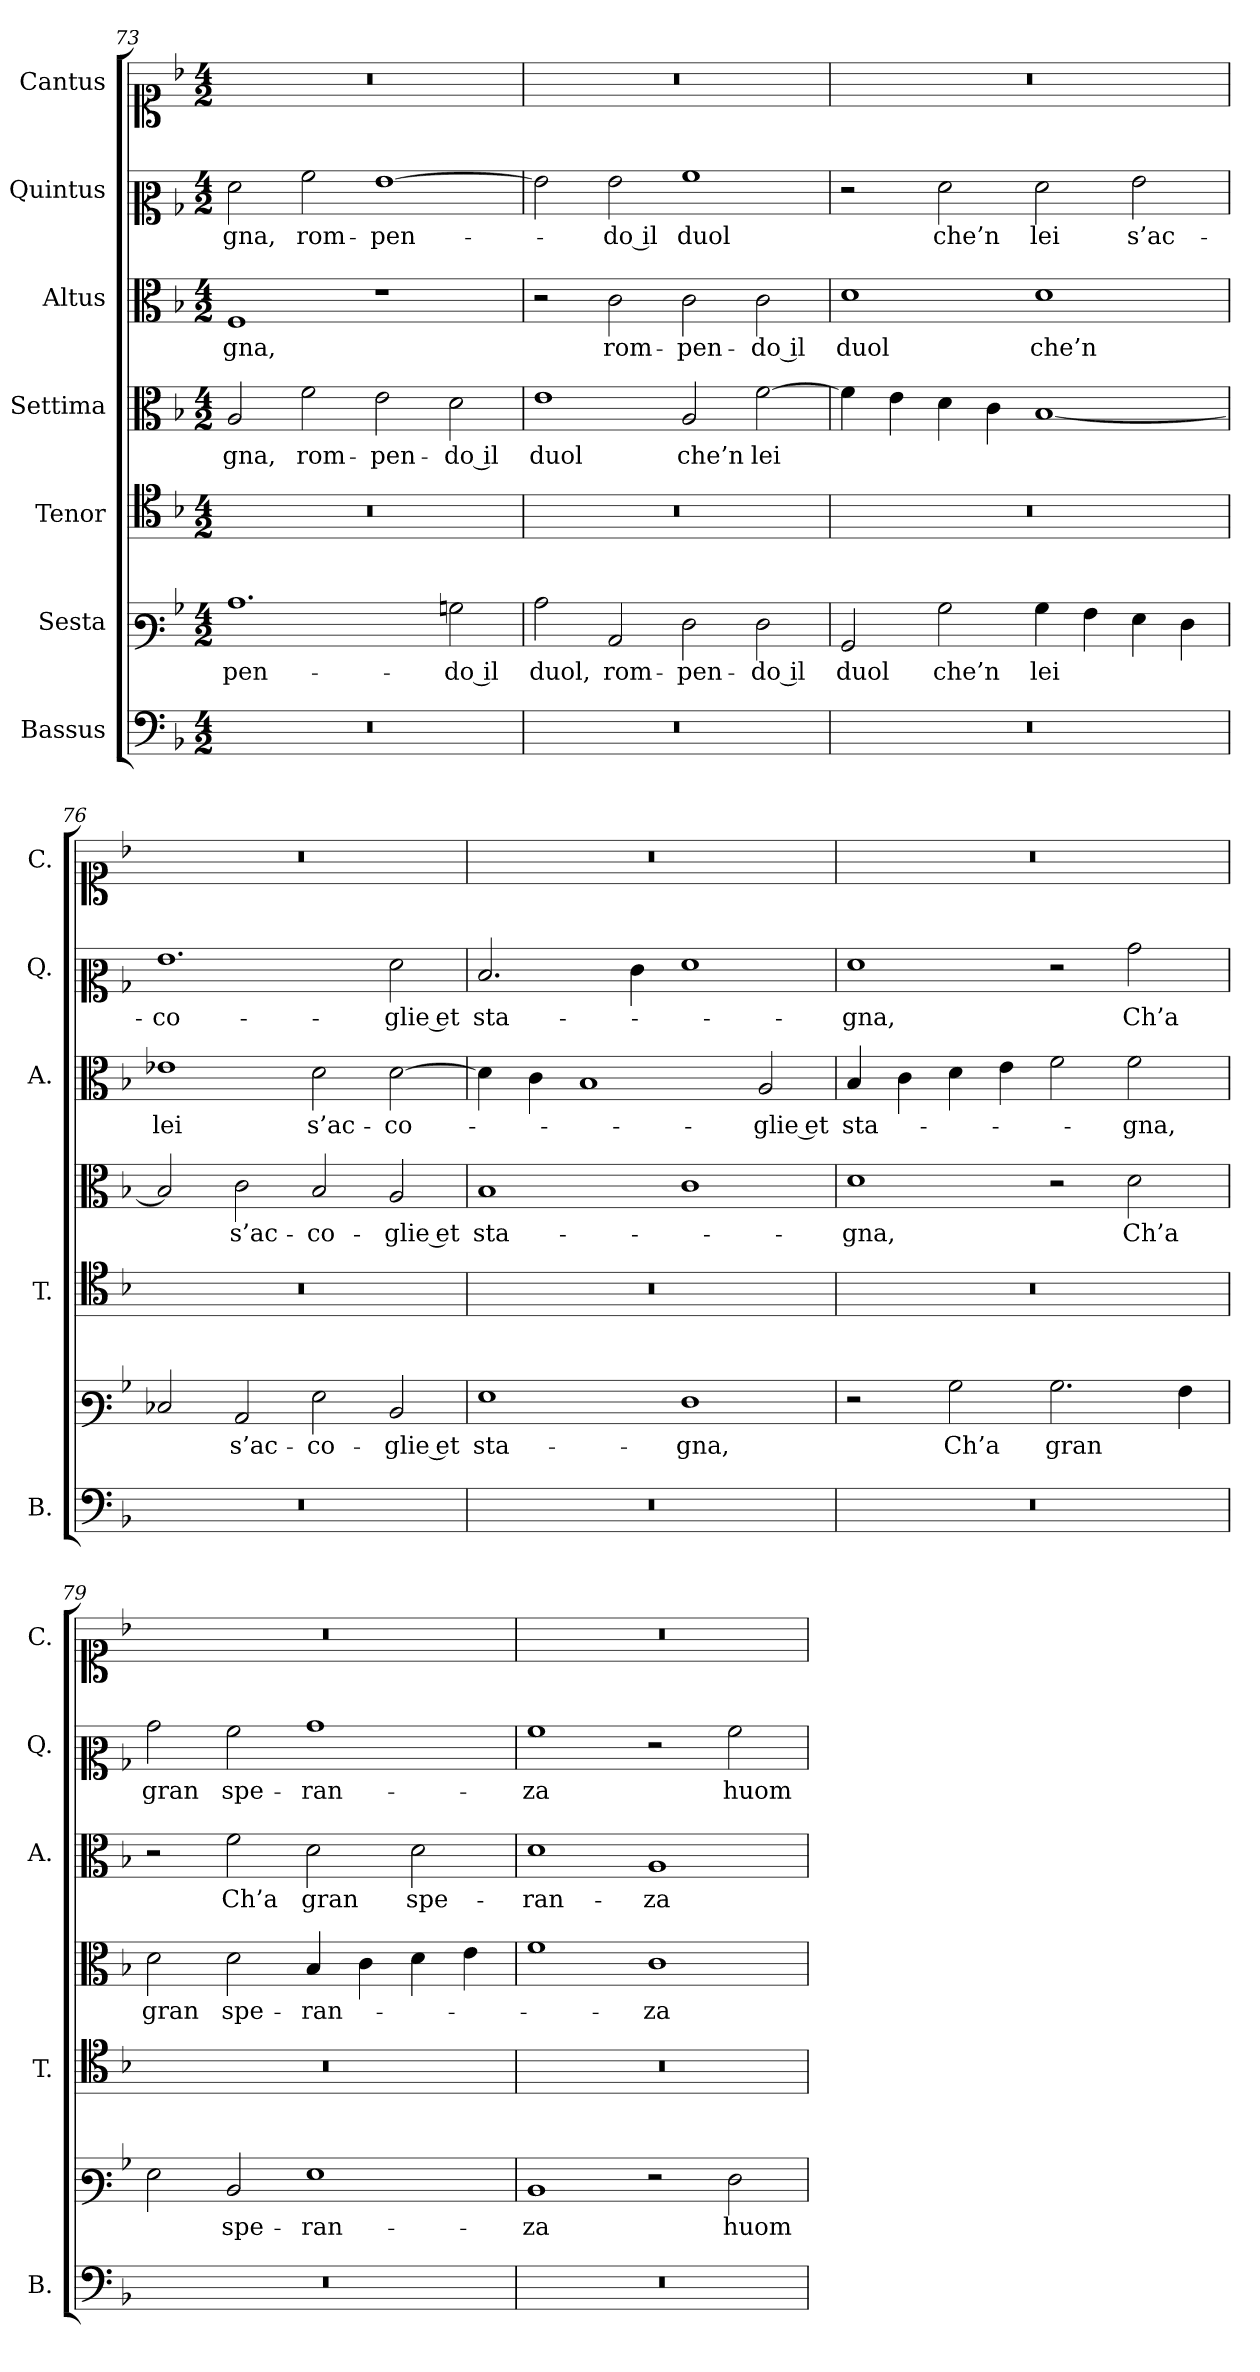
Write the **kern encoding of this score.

**kern	**kern	**text	**kern	**kern	**text	**kern	**text	**kern	**text	**kern
*part7	*part6	*part6	*part5	*part4	*part4	*part3	*part3	*part2	*part2	*part1
*staff7	*staff6	*staff6	*staff5	*staff4	*staff4	*staff3	*staff3	*staff2	*staff2	*staff1
*I"Bassus	*I"Sesta	*	*I"Tenor	*I"Settima	*	*I"Altus	*	*I"Quintus	*	*I"Cantus
*I'B.	*	*	*I'T.	*	*	*I'A.	*	*I'Q.	*	*I'C.
*clefF4	*clefF3	*	*clefC4	*clefC3	*	*clefC3	*	*clefC2	*	*clefC1
*k[b-]	*k[b-]	*	*k[b-]	*k[b-]	*	*k[b-]	*	*k[b-]	*	*k[b-]
*M4/2	*M4/2	*	*M4/2	*M4/2	*	*M4/2	*	*M4/2	*	*M4/2
=73	=73	=73	=73	=73	=73	=73	=73	=73	=73	=73
!	!	!LO:LY:b	!	!	!LO:LY:b	!	!LO:LY:b	!	!LO:LY:b	!
0r	1.c	-pen-	0r	2A/	-gna,	1F	-gna,	2f\	-gna,	0r
!	!	!	!	!	!LO:LY:b	!	!	!	!LO:LY:b	!
.	.	.	.	2f\	rom-	.	.	2a\	rom-	.
!	!	!	!	!	!LO:LY:b	!	!	!	!LO:LY:b	!
.	.	.	.	2e\	-pen-	1r	.	[1g	-pen-	.
!	!	!LO:LY:b	!	!	!LO:LY:b	!	!	!	!	!
.	2Bn\	-do il	.	2d\	-do il	.	.	.	.	.
!!LO:LB:g=z
=74	=74	=74	=74	=74	=74	=74	=74	=74	=74	=74
!	!	!LO:LY:b	!	!	!LO:LY:b	!	!	!	!	!
0r	2c\	duol,	0r	1e	duol	2r	.	2g\]	.	0r
!	!	!LO:LY:b	!	!	!	!	!LO:LY:b	!	!LO:LY:b	!
.	2C/	rom-	.	.	.	2c\	rom-	2g\	-do il	.
!	!	!LO:LY:b	!	!	!LO:LY:b	!	!LO:LY:b	!	!LO:LY:b	!
.	2F\	-pen-	.	2A/	che’n	2c\	-pen-	1a	duol	.
!	!	!LO:LY:b	!	!	!LO:LY:b	!	!LO:LY:b	!	!	!
.	2F\	-do il	.	[2f\	lei	2c\	-do il	.	.	.
=75	=75	=75	=75	=75	=75	=75	=75	=75	=75	=75
!	!	!LO:LY:b	!	!	!	!	!LO:LY:b	!	!	!
0r	2BB-/	duol	0r	4f\]	.	1d	duol	2r	.	0r
.	.	.	.	4e\	.	.	.	.	.	.
!	!	!LO:LY:b	!	!	!	!	!	!	!LO:LY:b	!
.	2B-\	che’n	.	4d\	.	.	.	2f\	che’n	.
.	.	.	.	4c\	.	.	.	.	.	.
!	!	!LO:LY:b	!	!	!	!	!LO:LY:b	!	!LO:LY:b	!
.	4B-\	lei	.	[1B-	.	1d	che’n	2f\	lei	.
.	4A\	.	.	.	.	.	.	.	.	.
!	!	!	!	!	!	!	!	!	!LO:LY:b	!
.	4G\	.	.	.	.	.	.	2g\	s’ac-	.
.	4F\	.	.	.	.	.	.	.	.	.
!!LO:PB:g=z
=76	=76	=76	=76	=76	=76	=76	=76	=76	=76	=76
!	!	!	!	!	!	!	!LO:LY:b	!	!LO:LY:b	!
0r	2E-X/	.	0r	2B-/]	.	1e-X	lei	1.g	-co-	0r
!	!	!LO:LY:b	!	!	!LO:LY:b	!	!	!	!	!
.	2C/	s’ac-	.	2c\	s’ac-	.	.	.	.	.
!	!	!LO:LY:b	!	!	!LO:LY:b	!	!LO:LY:b	!	!	!
.	2G\	-co-	.	2B-/	-co-	2d\	s’ac-	.	.	.
!	!	!LO:LY:b	!	!	!LO:LY:b	!	!LO:LY:b	!	!LO:LY:b	!
.	2D/	-glie et	.	2A/	-glie et	[2d\	-co-	2f\	-glie et	.
=77	=77	=77	=77	=77	=77	=77	=77	=77	=77	=77
!	!	!LO:LY:b	!	!	!LO:LY:b	!	!	!	!LO:LY:b	!
0r	1G	sta-	0r	1B-	sta-	4d\]	.	2.d/	sta-	0r
.	.	.	.	.	.	4c\	.	.	.	.
.	.	.	.	.	.	1B-	.	.	.	.
.	.	.	.	.	.	.	.	4e\	.	.
!	!	!LO:LY:b	!	!	!	!	!	!	!	!
.	1F	-gna,	.	1c	.	.	.	1f	.	.
!	!	!	!	!	!	!	!LO:LY:b	!	!	!
.	.	.	.	.	.	2A/	-glie et	.	.	.
=78	=78	=78	=78	=78	=78	=78	=78	=78	=78	=78
!	!	!	!	!	!LO:LY:b	!	!LO:LY:b	!	!LO:LY:b	!
0r	2r	.	0r	1d	-gna,	4B-/	sta-	1f	-gna,	0r
.	.	.	.	.	.	4c\	.	.	.	.
!	!	!LO:LY:b	!	!	!	!	!	!	!	!
.	2B-\	Ch’a	.	.	.	4d\	.	.	.	.
.	.	.	.	.	.	4e\	.	.	.	.
!	!	!LO:LY:b	!	!	!	!	!	!	!	!
.	2.B-\	gran	.	2r	.	2f\	.	2r	.	.
!	!	!	!	!	!LO:LY:b	!	!LO:LY:b	!	!LO:LY:b	!
.	.	.	.	2d\	Ch’a	2f\	-gna,	2b-\	Ch’a	.
.	4A\	.	.	.	.	.	.	.	.	.
=79	=79	=79	=79	=79	=79	=79	=79	=79	=79	=79
!	!	!	!	!	!LO:LY:b	!	!	!	!LO:LY:b	!
0r	2G\	.	0r	2d\	gran	2r	.	2b-\	gran	0r
!	!	!LO:LY:b	!	!	!LO:LY:b	!	!LO:LY:b	!	!LO:LY:b	!
.	2D/	spe-	.	2d\	spe-	2f\	Ch’a	2a\	spe-	.
!	!	!LO:LY:b	!	!	!LO:LY:b	!	!LO:LY:b	!	!LO:LY:b	!
.	1G	-ran-	.	4B-/	-ran-	2d\	gran	1b-	-ran-	.
.	.	.	.	4c\	.	.	.	.	.	.
!	!	!	!	!	!	!	!LO:LY:b	!	!	!
.	.	.	.	4d\	.	2d\	spe-	.	.	.
.	.	.	.	4e\	.	.	.	.	.	.
=80	=80	=80	=80	=80	=80	=80	=80	=80	=80	=80
!	!	!LO:LY:b	!	!	!	!	!LO:LY:b	!	!LO:LY:b	!
0r	1D	-za	0r	1f	.	1d	-ran-	1a	-za	0r
!	!	!	!	!	!LO:LY:b	!	!LO:LY:b	!	!	!
.	2r	.	.	1c	-za	1A	-za	2r	.	.
!	!	!LO:LY:b	!	!	!	!	!	!	!LO:LY:b	!
.	2F\	huom	.	.	.	.	.	2a\	huom	.
=	=	=	=	=	=	=	=	=	=	=
*-	*-	*-	*-	*-	*-	*-	*-	*-	*-	*-
